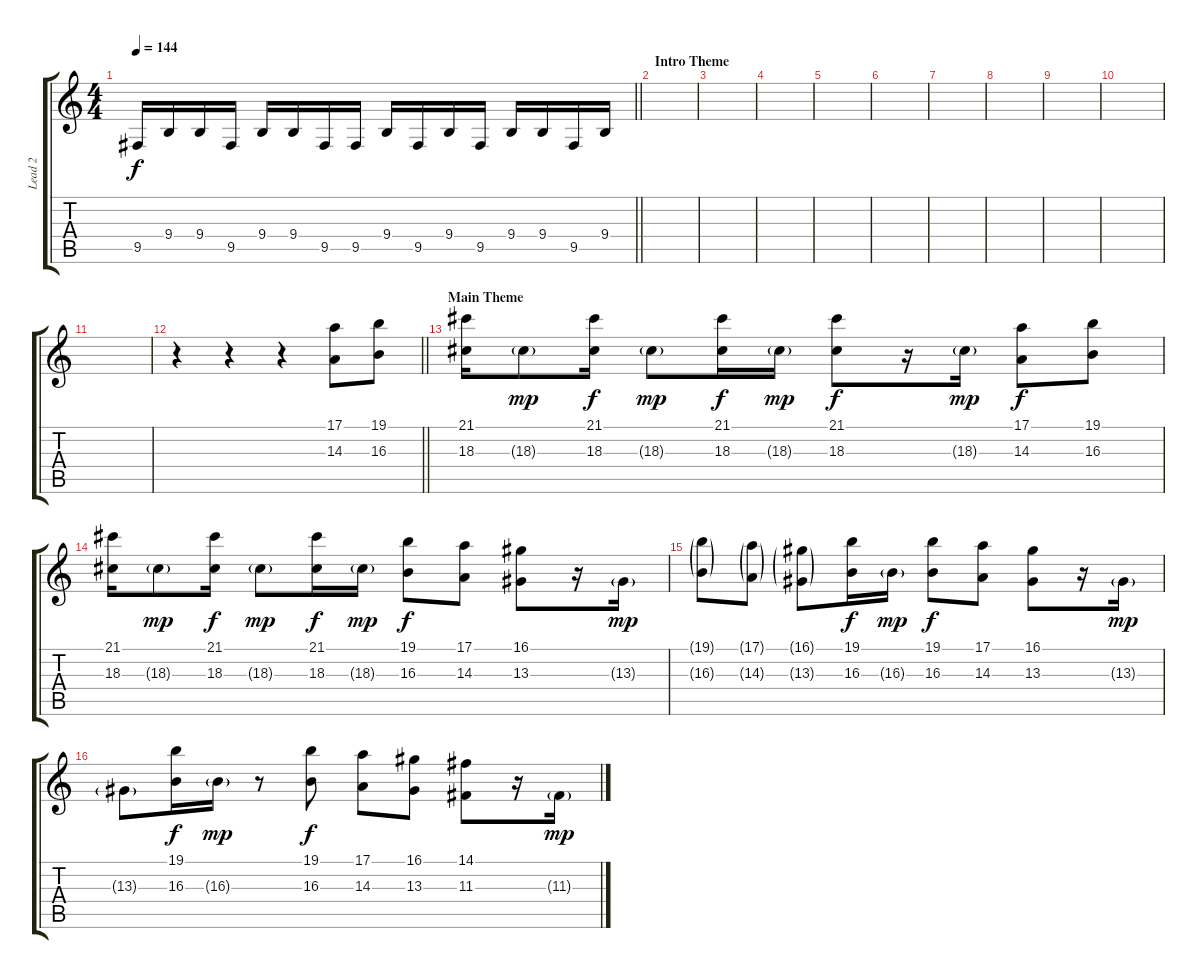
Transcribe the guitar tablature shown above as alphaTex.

\track ("Lead 2" "Lead 2") {instrument lead1square}
\staff {score tabs}
\tuning (E4 B3 G3 D3 A2 E2) {hide}
\ts (4 4)
\tempo 144
\clef g2
\barLineRight lightlight
\ks c
9.5.16{dy f} 9.4.16 9.4.16 9.5.16 9.4.16 9.4.16 9.5.16 9.5.16 9.4.16 9.5.16 9.4.16 9.5.16 9.4.16 9.4.16 9.5.16 9.4.16 |
\section ("" "Intro Theme")
|
|
|
|
|
|
|
|
|
|
\barLineRight lightlight
r.4 r.4 r.4 (17.1 14.3).8 (19.1 16.3).8 |
\section ("" "Main Theme")
(21.1 18.3).16 18.3{g}.8{dy mp} (21.1 18.3).16{dy f} 18.3{g}.8{dy mp} (21.1 18.3).16{dy f} 18.3{g}.16{dy mp} (21.1 18.3).8{dy f} r.16 18.3{g}.16{dy mp} (17.1 14.3).8{dy f} (19.1 16.3).8 |
(21.1 18.3).16 18.3{g}.8{dy mp} (21.1 18.3).16{dy f} 18.3{g}.8{dy mp} (21.1 18.3).16{dy f} 18.3{g}.16{dy mp} (19.1 16.3).8{dy f} (17.1 14.3).8 (16.1 13.3).8 r.16 13.3{g}.16{dy mp} |
(19.1{g} 16.3{g}).8 (17.1{g} 14.3{g}).8 (16.1{g} 13.3{g}).8 (19.1 16.3).16{dy f} 16.3{g}.16{dy mp} (19.1 16.3).8{dy f} (17.1 14.3).8 (16.1 13.3).8 r.16 13.3{g}.16{dy mp} |
13.3{g}.8 (19.1 16.3).16{dy f} 16.3{g}.16{dy mp} r.8 (19.1 16.3).8{dy f} (17.1 14.3).8 (16.1 13.3).8 (14.1 11.3).8 r.16 11.3{g}.16{dy mp}
